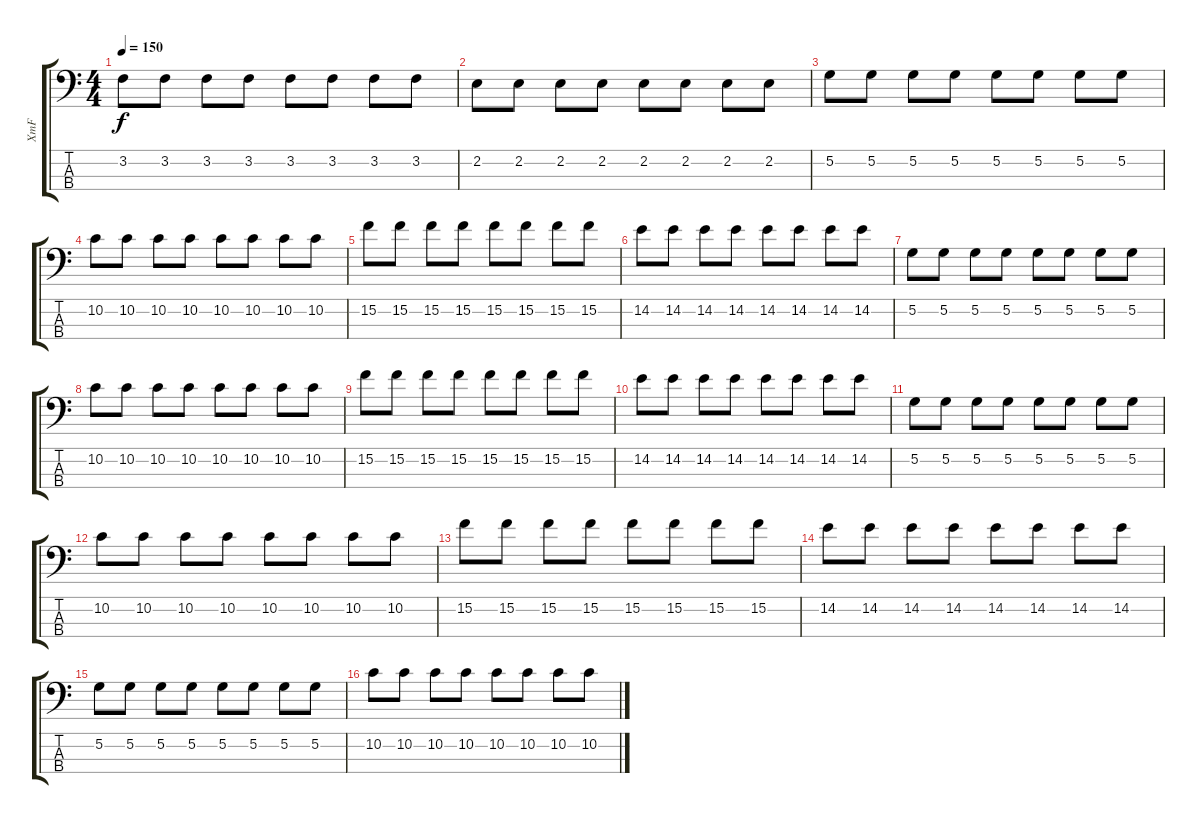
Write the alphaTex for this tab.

\track ("XmF" "XmF") {instrument electricbassfinger}
\staff {score tabs}
\tuning (G2 D2 A1 E1) {hide}
\ts (4 4)
\tempo 150
\clef f4
\ks c
3.2.8{dy f} 3.2.8 3.2.8 3.2.8 3.2.8 3.2.8 3.2.8 3.2.8 |
2.2.8 2.2.8 2.2.8 2.2.8 2.2.8 2.2.8 2.2.8 2.2.8 |
5.2.8 5.2.8 5.2.8 5.2.8 5.2.8 5.2.8 5.2.8 5.2.8 |
10.2.8 10.2.8 10.2.8 10.2.8 10.2.8 10.2.8 10.2.8 10.2.8 |
15.2.8 15.2.8 15.2.8 15.2.8 15.2.8 15.2.8 15.2.8 15.2.8 |
14.2.8 14.2.8 14.2.8 14.2.8 14.2.8 14.2.8 14.2.8 14.2.8 |
5.2.8 5.2.8 5.2.8 5.2.8 5.2.8 5.2.8 5.2.8 5.2.8 |
10.2.8 10.2.8 10.2.8 10.2.8 10.2.8 10.2.8 10.2.8 10.2.8 |
15.2.8 15.2.8 15.2.8 15.2.8 15.2.8 15.2.8 15.2.8 15.2.8 |
14.2.8 14.2.8 14.2.8 14.2.8 14.2.8 14.2.8 14.2.8 14.2.8 |
5.2.8 5.2.8 5.2.8 5.2.8 5.2.8 5.2.8 5.2.8 5.2.8 |
10.2.8 10.2.8 10.2.8 10.2.8 10.2.8 10.2.8 10.2.8 10.2.8 |
15.2.8 15.2.8 15.2.8 15.2.8 15.2.8 15.2.8 15.2.8 15.2.8 |
14.2.8 14.2.8 14.2.8 14.2.8 14.2.8 14.2.8 14.2.8 14.2.8 |
5.2.8 5.2.8 5.2.8 5.2.8 5.2.8 5.2.8 5.2.8 5.2.8 |
10.2.8 10.2.8 10.2.8 10.2.8 10.2.8 10.2.8 10.2.8 10.2.8
